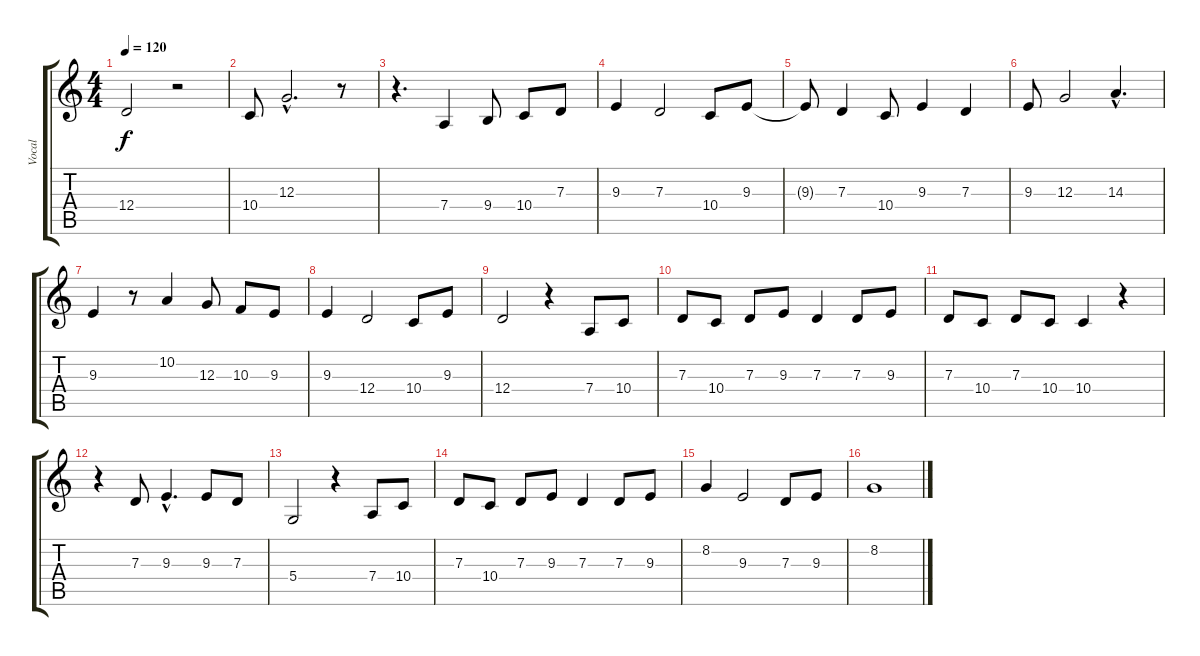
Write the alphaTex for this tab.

\track ("Vocal" "Vocal") {instrument lead6voice}
\staff {score tabs}
\tuning (E4 B3 G3 D3 A2 E2) {hide}
\ts (4 4)
\tempo 120
\clef g2
\ks c
12.4.2{dy f} r.2 |
10.4.8 12.3{hac}.2{d} r.8 |
r.4{d} 7.4.4 9.4.8 10.4.8 7.3.8 |
9.3.4 7.3.2 10.4.8 9.3.8 |
9.3{t}.8 7.3.4 10.4.8 9.3.4 7.3.4 |
9.3.8 12.3.2 14.3{hac}.4{d} |
9.3.4 r.8 10.2.4 12.3.8 10.3.8 9.3.8 |
9.3.4 12.4.2 10.4.8 9.3.8 |
12.4.2 r.4 7.4.8 10.4.8 |
7.3.8 10.4.8 7.3.8 9.3.8 7.3.4 7.3.8 9.3.8 |
7.3.8 10.4.8 7.3.8 10.4.8 10.4.4 r.4 |
r.4 7.3.8 9.3{hac}.4{d} 9.3.8 7.3.8 |
5.4.2 r.4 7.4.8 10.4.8 |
7.3.8 10.4.8 7.3.8 9.3.8 7.3.4 7.3.8 9.3.8 |
8.2.4 9.3.2 7.3.8 9.3.8 |
8.2.1
